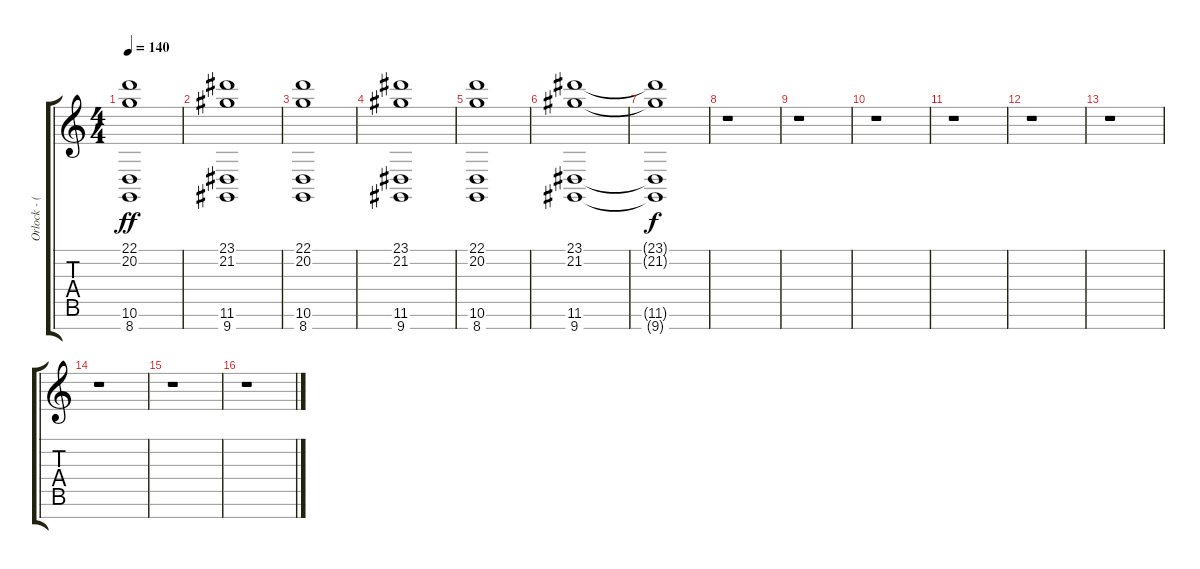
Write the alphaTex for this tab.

\track ("Orlock - (Additional Choir Overdub)" "Orlock - (") {instrument pad4choir}
\staff {score tabs}
\tuning (E4 B3 G3 D3 A2 E2 B1) {hide}
\ts (4 4)
\tempo 140
\clef g2
\ks c
(22.1 20.2 10.6 8.7).1{dy ff} |
(23.1 21.2 11.6 9.7).1 |
(22.1 20.2 10.6 8.7).1 |
(23.1 21.2 11.6 9.7).1 |
(22.1 20.2 10.6 8.7).1 |
(23.1 21.2 11.6 9.7).1 |
(23.1{t} 21.2{t} 11.6{t} 9.7{t}).1{dy f} |
r.1 |
r.1 |
r.1 |
r.1 |
r.1 |
r.1 |
r.1 |
r.1 |
r.1
